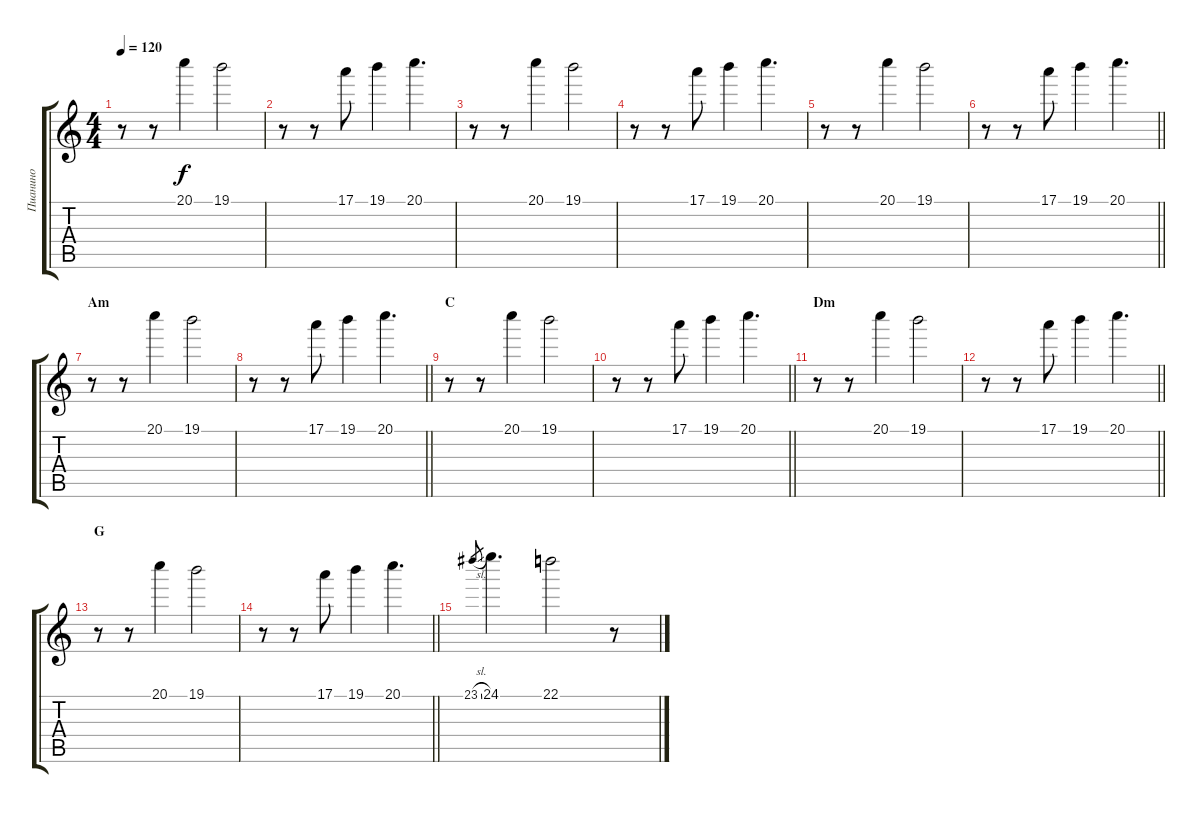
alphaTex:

\track ("Пианино" "Пианино") {solo instrument electricguitarjazz}
\staff {score tabs}
\tuning (E4 B3 G3 D3 A2 E2) {hide}
\ts (4 4)
\tempo 120
\clef g2
\ks c
r.8{dy f} r.8 20.1.4 19.1.2 |
r.8 r.8 17.1.8 19.1.4 20.1.4{d} |
r.8 r.8 20.1.4 19.1.2 |
r.8 r.8 17.1.8 19.1.4 20.1.4{d} |
r.8 r.8 20.1.4 19.1.2 |
\barLineRight lightlight
r.8 r.8 17.1.8 19.1.4 20.1.4{d} |
\section ("" "Am")
r.8 r.8 20.1.4 19.1.2 |
\barLineRight lightlight
r.8 r.8 17.1.8 19.1.4 20.1.4{d} |
\section ("" "C")
r.8 r.8 20.1.4 19.1.2 |
\barLineRight lightlight
r.8 r.8 17.1.8 19.1.4 20.1.4{d} |
\section ("" "Dm")
r.8 r.8 20.1.4 19.1.2 |
\barLineRight lightlight
r.8 r.8 17.1.8 19.1.4 20.1.4{d} |
\section ("" "G")
r.8 r.8 20.1.4 19.1.2 |
\barLineRight lightlight
r.8 r.8 17.1.8 19.1.4 20.1.4{d} |
23.1{sl}.8{gr} 24.1.4{d} 22.1.2 r.8
